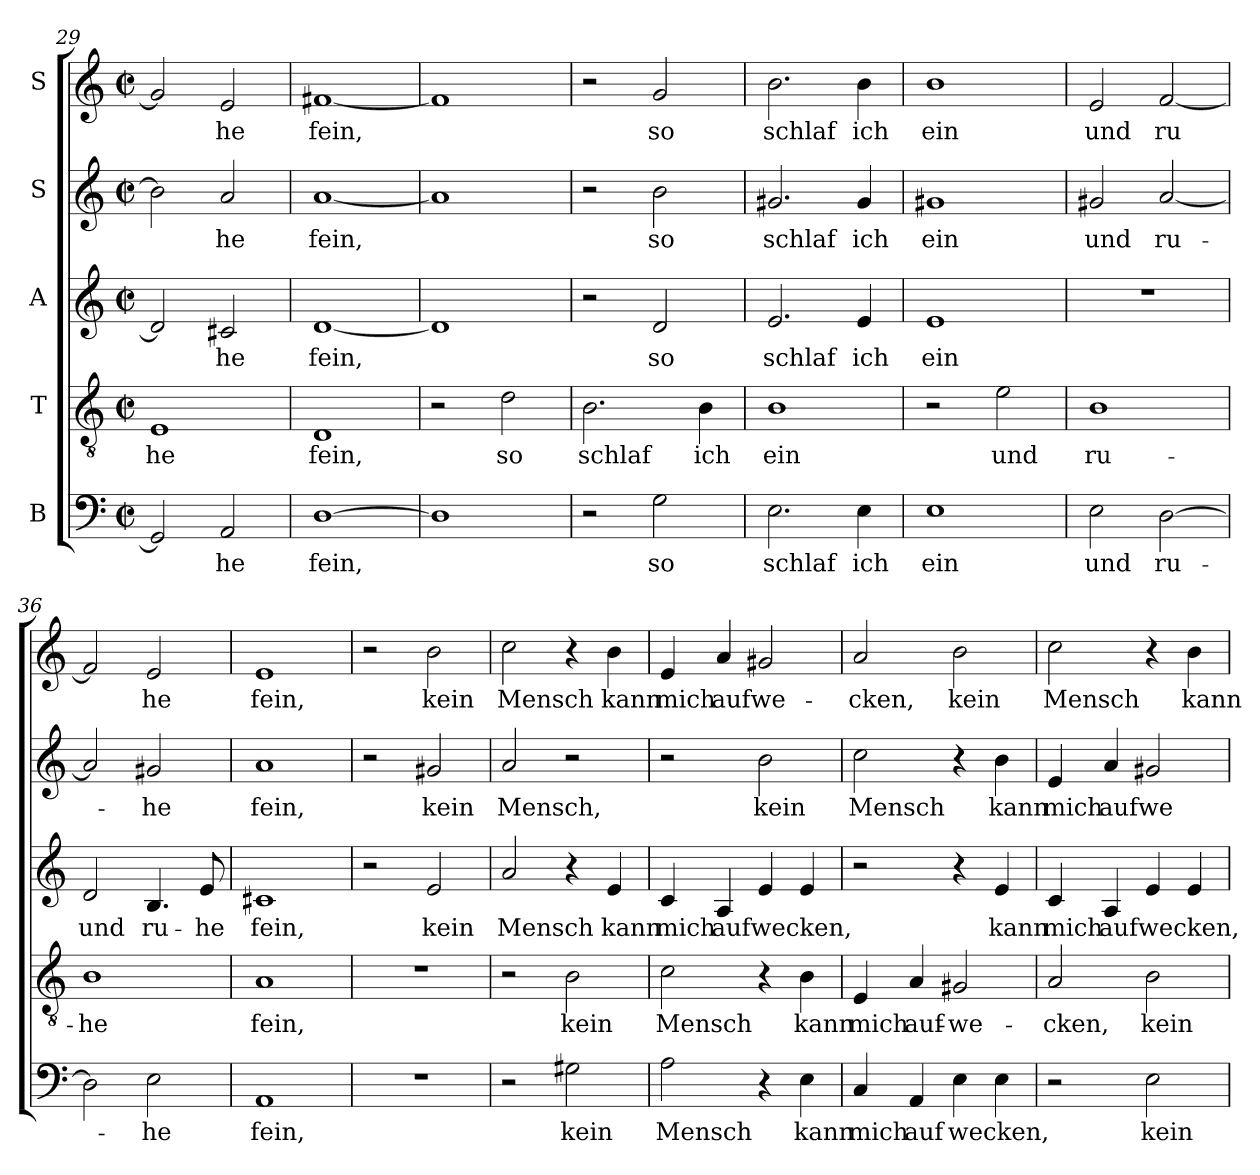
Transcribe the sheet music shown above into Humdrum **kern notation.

**kern	**text	**kern	**text	**kern	**text	**kern	**text	**kern	**text
*part5	*part5	*part4	*part4	*part3	*part3	*part2	*part2	*part1	*part1
*staff5	*staff5	*staff4	*staff4	*staff3	*staff3	*staff2	*staff2	*staff1	*staff1
*I"B	*	*I"T	*	*I"A	*	*I"S	*	*I"S	*
*clefF4	*	*clefGv2	*	*clefG2	*	*clefG2	*	*clefG2	*
*M2/2	*	*M2/2	*	*M2/2	*	*M2/2	*	*M2/2	*
*met(c|)	*	*met(c|)	*	*met(c|)	*	*met(c|)	*	*met(c|)	*
=29	=29	=29	=29	=29	=29	=29	=29	=29	=29
!	!	!	!LO:LY:b:cj	!	!	!	!	!	!
2GG/]	.	1E	-he	2d/]	.	2b-\]	.	2g/]	.
!	!LO:LY:b:cj	!	!	!	!LO:LY:b:cj	!	!LO:LY:b:cj	!	!LO:LY:b:cj
2AA/	-he	.	.	2c#X/	-he	2a/	-he	2e/	he
=30	=30	=30	=30	=30	=30	=30	=30	=30	=30
!	!LO:LY:b	!	!LO:LY:b:cj	!	!LO:LY:b	!	!LO:LY:b	!	!LO:LY:b
[>1D	fein,	1D	fein,	[<1d	fein,	[<1a	fein,	[<1f#X	fein,
=31	=31	=31	=31	=31	=31	=31	=31	=31	=31
1D]	.	2r	.	1d]	.	1a]	.	1f#]	.
!	!	!	!LO:LY:b:cj	!	!	!	!	!	!
.	.	2d\	so	.	.	.	.	.	.
=32	=32	=32	=32	=32	=32	=32	=32	=32	=32
!	!	!	!LO:LY:b:cj	!	!	!	!	!	!
2r	.	2.B\	schlaf	2r	.	2r	.	2r	.
!	!LO:LY:b:cj	!	!	!	!LO:LY:b:cj	!	!LO:LY:b:cj	!	!LO:LY:b:cj
2G\	so	.	.	2d/	so	2b\	so	2g/	so
!	!	!	!LO:LY:b:cj	!	!	!	!	!	!
.	.	4B\	ich	.	.	.	.	.	.
=33	=33	=33	=33	=33	=33	=33	=33	=33	=33
!	!LO:LY:b:cj	!	!LO:LY:b:cj	!	!LO:LY:b:cj	!	!LO:LY:b:cj	!	!LO:LY:b:cj
2.E\	schlaf	1B	ein	2.e/	schlaf	2.g#X/	schlaf	2.b\	schlaf
!	!LO:LY:b:cj	!	!	!	!LO:LY:b:cj	!	!LO:LY:b:cj	!	!LO:LY:b:cj
4E\	ich	.	.	4e/	ich	4g#/	ich	4b\	ich
=34	=34	=34	=34	=34	=34	=34	=34	=34	=34
!	!LO:LY:b:cj	!	!	!	!LO:LY:b:cj	!	!LO:LY:b:cj	!	!LO:LY:b:cj
1E	ein	2r	.	1e	ein	1g#X	ein	1b	ein
!	!	!	!LO:LY:b:cj	!	!	!	!	!	!
.	.	2e\	und	.	.	.	.	.	.
=35	=35	=35	=35	=35	=35	=35	=35	=35	=35
!	!LO:LY:b:cj	!	!LO:LY:b:cj	!	!	!	!LO:LY:b:cj	!	!LO:LY:b:cj
2E\	und	1B	ru-	1r	.	2g#X/	und	2e/	und
!	!LO:LY:b:cj	!	!	!	!	!	!LO:LY:b:cj	!	!LO:LY:b:cj
[>2D\	ru-	.	.	.	.	[<2a/	ru-	[<2f/	ru
=36	=36	=36	=36	=36	=36	=36	=36	=36	=36
!	!	!	!LO:LY:b:cj	!	!LO:LY:b:cj	!	!	!	!
2D\]	.	1B	-he	2d/	und	2a/]	.	2f/]	.
!	!LO:LY:b:cj	!	!	!	!LO:LY:b:cj	!	!LO:LY:b:cj	!	!LO:LY:b:cj
2E\	-he	.	.	4.B/	ru-	2g#X/	-he	2e/	he
!	!	!	!	!	!LO:LY:b:cj	!	!	!	!
.	.	.	.	8e/	-he	.	.	.	.
!!LO:LB:g=z
=37	=37	=37	=37	=37	=37	=37	=37	=37	=37
!	!LO:LY:b:cj	!	!LO:LY:b:cj	!	!LO:LY:b:cj	!	!LO:LY:b:cj	!	!LO:LY:b:cj
1AA	fein,	1A	fein,	1c#X	fein,	1a	fein,	1e	fein,
=38	=38	=38	=38	=38	=38	=38	=38	=38	=38
1r	.	1r	.	2r	.	2r	.	2r	.
!	!	!	!	!	!LO:LY:b:cj	!	!LO:LY:b:cj	!	!LO:LY:b:cj
.	.	.	.	2e/	kein	2g#X/	kein	2b\	kein
=39	=39	=39	=39	=39	=39	=39	=39	=39	=39
!	!	!	!	!	!LO:LY:b:cj	!	!LO:LY:b:cj	!	!LO:LY:b:cj
2r	.	2r	.	2a/	Mensch	2a/	Mensch,	2cc\	Mensch
!	!LO:LY:b:cj	!	!LO:LY:b:cj	!	!	!	!	!	!
2G#X\	kein	2B\	kein	4r	.	2r	.	4r	.
!	!	!	!	!	!LO:LY:b:cj	!	!	!	!LO:LY:b:cj
.	.	.	.	4e/	kann	.	.	4b\	kann
=40	=40	=40	=40	=40	=40	=40	=40	=40	=40
!	!LO:LY:b:cj	!	!LO:LY:b:cj	!	!LO:LY:b:cj	!	!	!	!LO:LY:b:cj
2A\	Mensch	2c\	Mensch	4c/	mich	2r	.	4e/	mich
!	!	!	!	!	!LO:LY:b	!	!	!	!LO:LY:b:cj
.	.	.	.	4A/	aufwecken,	.	.	4a/	aufwe-
!	!	!	!	!	!	!	!LO:LY:b:cj	!	!
4r	.	4r	.	4e/	.	2b\	kein	2g#X/	.
!	!LO:LY:b:cj	!	!LO:LY:b:cj	!	!	!	!	!	!
4E\	kann	4B\	kann	4e/	.	.	.	.	.
=41	=41	=41	=41	=41	=41	=41	=41	=41	=41
!	!LO:LY:b:cj	!	!LO:LY:b:cj	!	!	!	!LO:LY:b:cj	!	!LO:LY:b:cj
4C/	mich	4E/	mich	2r	.	2cc\	Mensch	2a/	-cken,
!	!LO:LY:b:cj	!	!LO:LY:b:cj	!	!	!	!	!	!
4AA/	auf	4A/	auf-	.	.	.	.	.	.
!	!LO:LY:b	!	!LO:LY:b:cj	!	!	!	!	!	!LO:LY:b:cj
4E\	wecken,	2G#X/	-we-	4r	.	4r	.	2b\	kein
!	!	!	!	!	!LO:LY:b:cj	!	!LO:LY:b:cj	!	!
4E\	.	.	.	4e/	kann	4b\	kann	.	.
=42	=42	=42	=42	=42	=42	=42	=42	=42	=42
!	!	!	!LO:LY:b:cj	!	!LO:LY:b:cj	!	!LO:LY:b:cj	!	!LO:LY:b:cj
2r	.	2A/	-cken,	4c/	mich	4e/	mich	2cc\	Mensch
!	!	!	!	!	!LO:LY:b	!	!LO:LY:b:cj	!	!
.	.	.	.	4A/	aufwecken,	4a/	aufwe-	.	.
!	!LO:LY:b:cj	!	!LO:LY:b:cj	!	!	!	!	!	!
2E\	kein	2B\	kein	4e/	.	2g#X/	.	4r	.
!	!	!	!	!	!	!	!	!	!LO:LY:b:cj
.	.	.	.	4e/	.	.	.	4b\	kann
=	=	=	=	=	=	=	=	=	=
*-	*-	*-	*-	*-	*-	*-	*-	*-	*-
